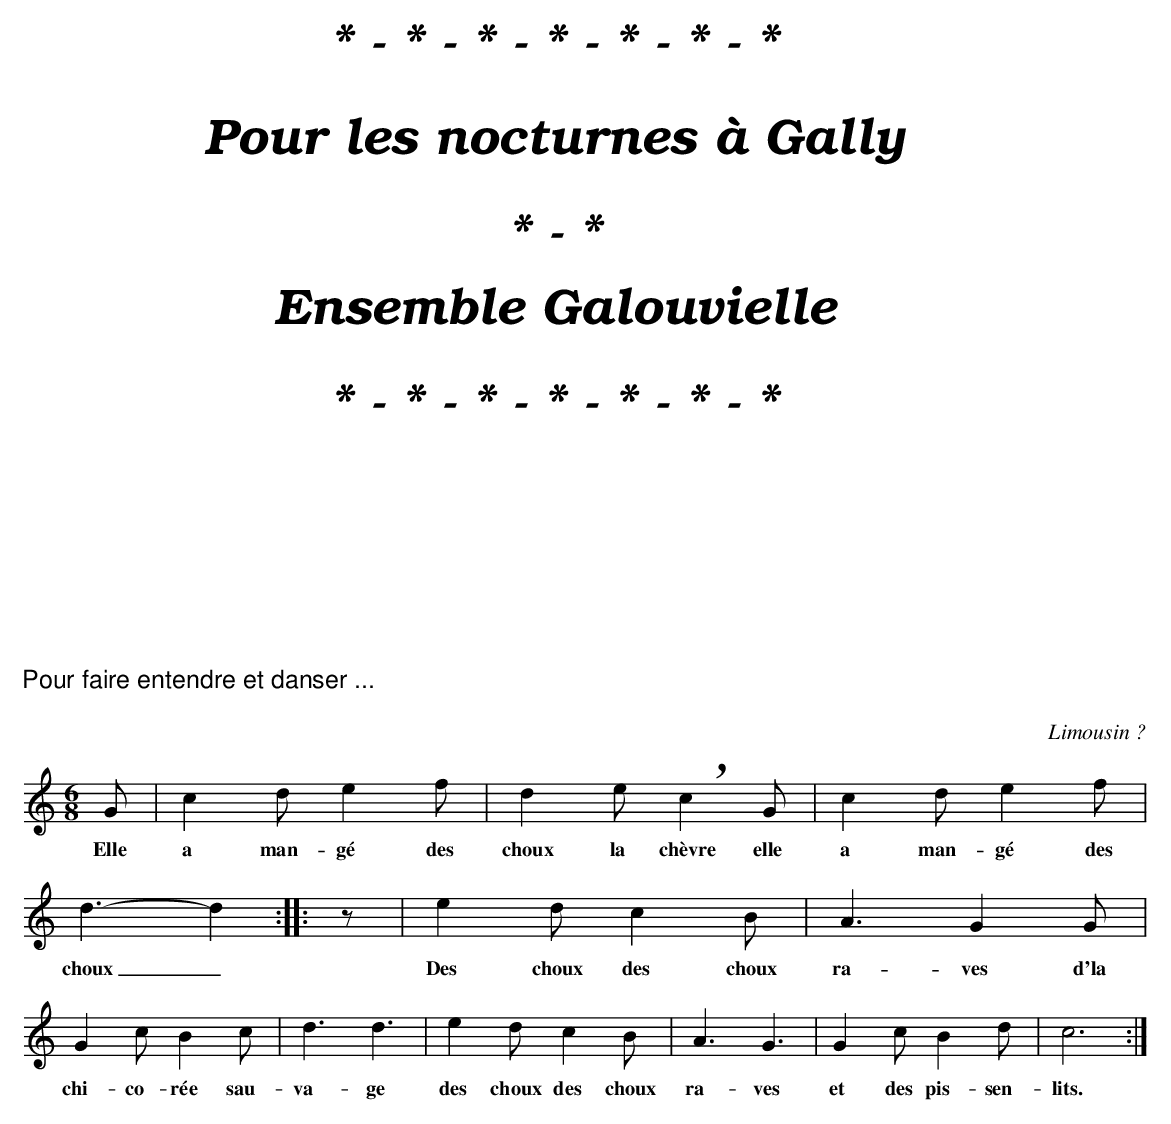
X:1
T:Chèvre, La
C:Limousin ?
L:1/8
M:6/8
K:C
G | c2d e2f | d2e !breath!c2G | c2d e2f | d3- d2 ::
w:Elle a man-gé des choux la chèvre elle a man-gé des choux_
z | e2d c2B | A3 G2G | G2c B2c | d3 d3 | e2d c2B | A3 G3 | G2c B2d | c6 :|
w:Des choux des choux ra-ves d'la chi-co-rée sau-va-ge des choux des choux ra-ves et des pis-sen-lits.
